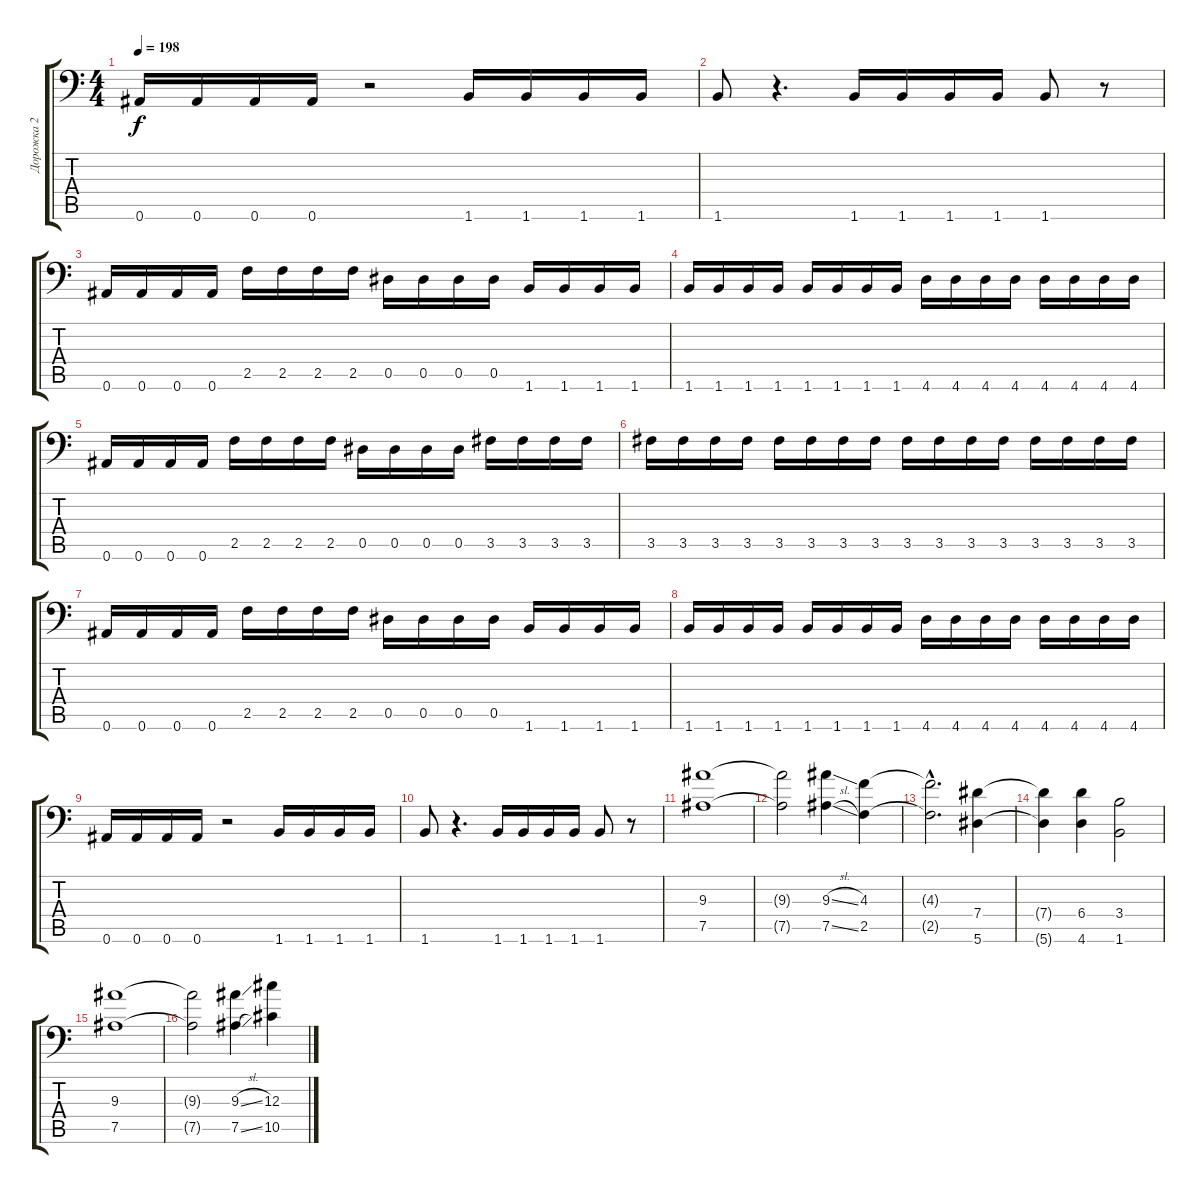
\track ("Дорожка 2" "Дорожка 2") {instrument distortionguitar}
\staff {score tabs}
\tuning (Bb3 F3 Db3 Ab2 Eb2 Bb1) {hide}
\ts (4 4)
\tempo 198
\clef f4
\ks c
0.6.16{dy f} 0.6.16 0.6.16 0.6.16 r.2 1.6.16 1.6.16 1.6.16 1.6.16 |
1.6.8 r.4{d} 1.6.16 1.6.16 1.6.16 1.6.16 1.6.8 r.8 |
0.6.16 0.6.16 0.6.16 0.6.16 2.5.16 2.5.16 2.5.16 2.5.16 0.5.16 0.5.16 0.5.16 0.5.16 1.6.16 1.6.16 1.6.16 1.6.16 |
1.6.16 1.6.16 1.6.16 1.6.16 1.6.16 1.6.16 1.6.16 1.6.16 4.6.16 4.6.16 4.6.16 4.6.16 4.6.16 4.6.16 4.6.16 4.6.16 |
0.6.16 0.6.16 0.6.16 0.6.16 2.5.16 2.5.16 2.5.16 2.5.16 0.5.16 0.5.16 0.5.16 0.5.16 3.5.16 3.5.16 3.5.16 3.5.16 |
3.5.16 3.5.16 3.5.16 3.5.16 3.5.16 3.5.16 3.5.16 3.5.16 3.5.16 3.5.16 3.5.16 3.5.16 3.5.16 3.5.16 3.5.16 3.5.16 |
0.6.16 0.6.16 0.6.16 0.6.16 2.5.16 2.5.16 2.5.16 2.5.16 0.5.16 0.5.16 0.5.16 0.5.16 1.6.16 1.6.16 1.6.16 1.6.16 |
1.6.16 1.6.16 1.6.16 1.6.16 1.6.16 1.6.16 1.6.16 1.6.16 4.6.16 4.6.16 4.6.16 4.6.16 4.6.16 4.6.16 4.6.16 4.6.16 |
0.6.16 0.6.16 0.6.16 0.6.16 r.2 1.6.16 1.6.16 1.6.16 1.6.16 |
1.6.8 r.4{d} 1.6.16 1.6.16 1.6.16 1.6.16 1.6.8 r.8 |
(9.3 7.5).1 |
(9.3{t} 7.5{t}).2 (9.3{sl} 7.5{sl}).4 (4.3 2.5).4 |
(4.3{hac t} 2.5{hac t}).2{d} (7.4 5.6).4 |
(7.4{t} 5.6{t}).4 (6.4 4.6).4 (3.4 1.6).2 |
(9.3 7.5).1 |
(9.3{t} 7.5{t}).2 (9.3{sl} 7.5{sl}).4 (12.3 10.5).4
